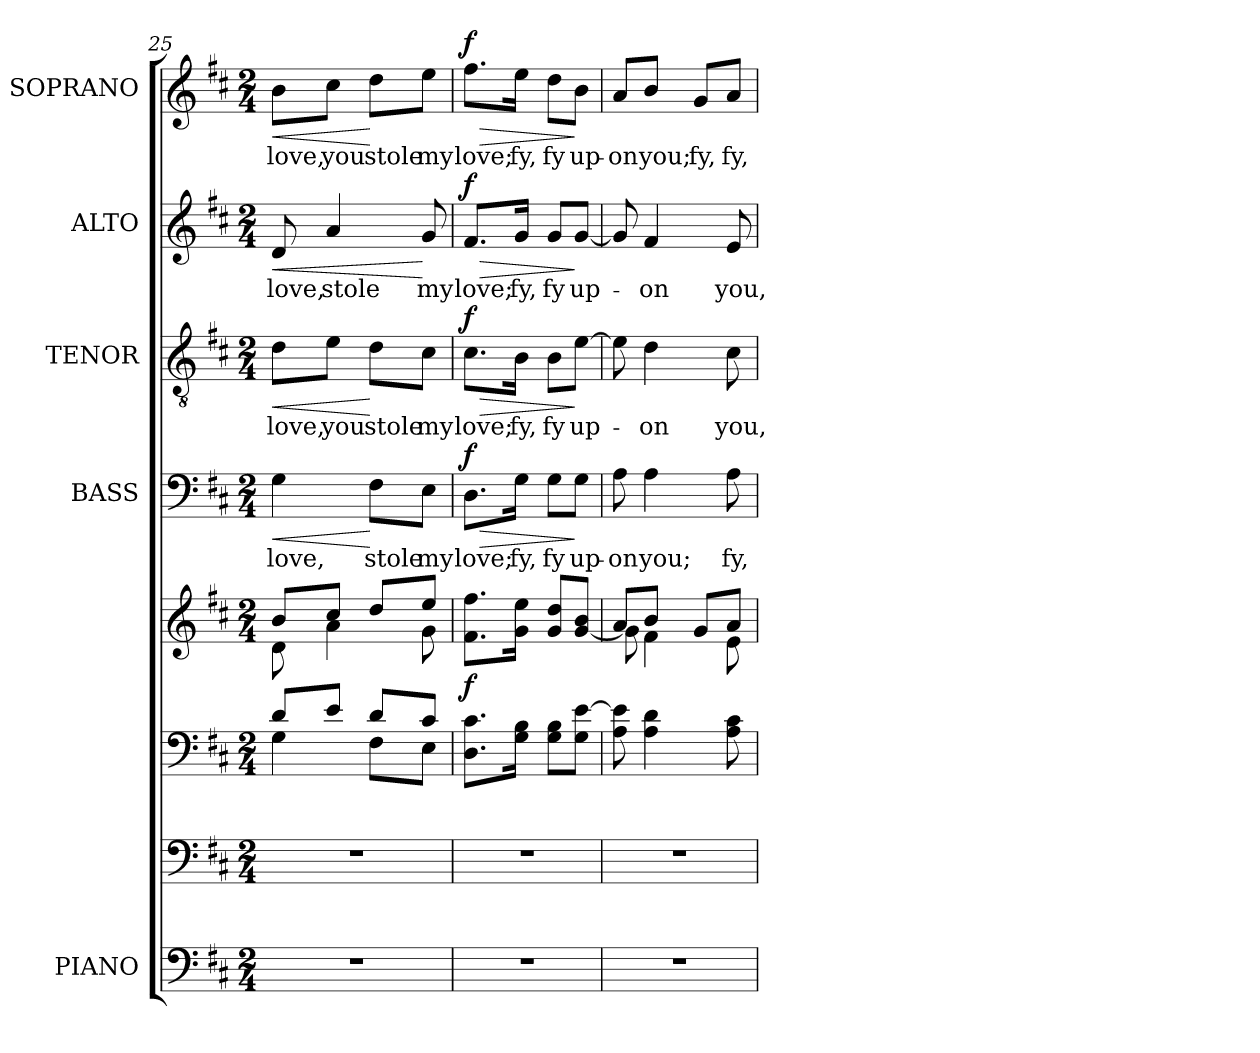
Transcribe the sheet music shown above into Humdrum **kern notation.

**kern	**kern	**kern	**kern	**dynam	**kern	**text	**dynam	**kern	**text	**dynam	**kern	**text	**dynam	**kern	**text	**dynam
*part5	*part5	*part5	*part5	*part5	*part4	*part4	*part4	*part3	*part3	*part3	*part2	*part2	*part2	*part1	*part1	*part1
*staff8	*staff7	*staff6	*staff5	*staff5/6/7/8	*staff4	*staff4	*staff4	*staff3	*staff3	*staff3	*staff2	*staff2	*staff2	*staff1	*staff1	*staff1
*I"PIANO	*	*	*	*	*I"BASS	*	*	*I"TENOR	*	*	*I"ALTO	*	*	*I"SOPRANO	*	*
*I'Pno.	*	*	*	*	*I'B.	*	*	*I'T.	*	*	*I'A.	*	*	*I'S.	*	*
*clefF4	*clefF4	*clefF4	*clefG2	*	*clefF4	*	*	*clefGv2	*	*	*clefG2	*	*	*clefG2	*	*
*	*	*	*	*	*	*	*	*ITrd7c12	*	*	*	*	*	*	*	*
*k[f#c#]	*k[f#c#]	*k[f#c#]	*k[f#c#]	*	*k[f#c#]	*	*	*k[f#c#]	*	*	*k[f#c#]	*	*	*k[f#c#]	*	*
*D:	*D:	*D:	*D:	*	*D:	*	*	*D:	*	*	*D:	*	*	*D:	*	*
*M2/4	*M2/4	*M2/4	*M2/4	*	*M2/4	*	*	*M2/4	*	*	*M2/4	*	*	*M2/4	*	*
=25	=25	=25	=25	=25	=25	=25	=25	=25	=25	=25	=25	=25	=25	=25	=25	=25
!LO:N:vis=1	!LO:N:vis=1	!	!	!	!	!	!	!	!	!	!	!	!	!	!	!
*	*	*^	*^	*	*	*	*	*	*	*	*	*	*	*	*	*
!	!	!	!	!	!	!	!	!LO:LY:b:color=#000000	!LO:HP:b	!	!	!	!	!	!	!	!	!
!	!	!	!	!	!	!	!	!	!	!	!LO:LY:b:color=#000000	!LO:HP:b	!	!	!	!	!	!
!	!	!	!	!	!	!	!	!	!	!	!	!	!	!LO:LY:b:color=#000000	!LO:HP:b	!	!	!
!	!	!	!	!	!	!	!	!	!	!	!	!	!	!	!	!	!LO:LY:b:color=#000000	!LO:HP:b
2r	2r	8di/L	4Gi\	8bi/L	8di\	.	4Gi\	love,	<	8Di\L	love,	<	8di/	love,	<	8bi\L	love,	<
!	!	!	!	!	!	!	!	!	!	!	!LO:LY:b:color=#000000	!	!	!	!	!	!	!
!	!	!	!	!	!	!	!	!	!	!	!	!	!	!LO:LY:b:color=#000000	!	!	!	!
!	!	!	!	!	!	!	!	!	!	!	!	!	!	!	!	!	!LO:LY:b:color=#000000	!
.	.	8ei/J	.	8cc#i/J	4ai\	.	.	.	.	8Ei\J	you	.	4ai/	stole	.	8cc#i\J	you	.
!	!	!	!	!	!	!	!	!LO:LY:b:color=#000000	!	!	!	!	!	!	!	!	!	!
!	!	!	!	!	!	!	!	!	!	!	!LO:LY:b:color=#000000	!	!	!	!	!	!	!
!	!	!	!	!	!	!	!	!	!	!	!	!	!	!	!	!	!LO:LY:b:color=#000000	!
.	.	8di/L	8F#i\L	8ddi/L	.	.	8F#i\L	stole	[	8Di\L	stole	[	.	.	.	8ddi\L	stole	[
!	!	!	!	!	!	!	!	!LO:LY:b:color=#000000	!	!	!	!	!	!	!	!	!	!
!	!	!	!	!	!	!	!	!	!	!	!LO:LY:b:color=#000000	!	!	!	!	!	!	!
!	!	!	!	!	!	!	!	!	!	!	!	!	!	!LO:LY:b:color=#000000	!	!	!	!
!	!	!	!	!	!	!	!	!	!	!	!	!	!	!	!	!	!LO:LY:b:color=#000000	!
.	.	8c#i/J	8Ei\J	8eei/J	8gi\	.	8Ei\J	my	.	8C#i\J	my	.	8gi/	my	[	8eei\J	my	.
=26	=26	=26	=26	=26	=26	=26	=26	=26	=26	=26	=26	=26	=26	=26	=26	=26	=26	=26
!LO:N:vis=1	!LO:N:vis=1	!	!	!	!	!	!	!	!	!	!	!	!	!	!	!	!	!
*	*	*v	*v	*	*	*	*	*	*	*	*	*	*	*	*	*	*	*
*	*	*	*v	*v	*	*	*	*	*	*	*	*	*	*	*	*	*
*	*	*^	*^	*	*	*	*	*	*	*	*	*	*	*	*	*
!	!	!	!	!	!	!	!	!LO:LY:b:color=#000000	!LO:HP:b	!	!	!	!	!	!	!	!	!
*	*	*v	*v	*	*	*	*	*	*	*	*	*	*	*	*	*	*	*
*	*	*	*v	*v	*	*	*	*	*	*	*	*	*	*	*	*	*
*	*	*^	*^	*	*	*	*	*	*	*	*	*	*	*	*	*
!	!	!	!	!	!	!	!	!	!	!	!LO:LY:b:color=#000000	!LO:HP:b	!	!	!	!	!	!
*	*	*v	*v	*	*	*	*	*	*	*	*	*	*	*	*	*	*	*
*	*	*	*v	*v	*	*	*	*	*	*	*	*	*	*	*	*	*
*	*	*^	*^	*	*	*	*	*	*	*	*	*	*	*	*	*
!	!	!	!	!	!	!	!	!	!	!	!	!	!	!LO:LY:b:color=#000000	!LO:HP:b	!	!	!
*	*	*v	*v	*	*	*	*	*	*	*	*	*	*	*	*	*	*	*
*	*	*	*v	*v	*	*	*	*	*	*	*	*	*	*	*	*	*
*	*	*^	*^	*	*	*	*	*	*	*	*	*	*	*	*	*
!	!	!	!	!	!	!	!	!	!	!	!	!	!	!	!	!	!LO:LY:b:color=#000000	!LO:HP:b
*	*	*v	*v	*	*	*	*	*	*	*	*	*	*	*	*	*	*	*
*	*	*	*v	*v	*	*	*	*	*	*	*	*	*	*	*	*	*
2r	2r	8.Di\ 8.c#iL	8.f#i\ 8.ff#iL	f	8.Di\L	love;	> f	8.C#i\L	love;	> f	8.f#i/L	love;	> f	8.ff#i\L	love;	> f
!	!	!	!	!	!	!LO:LY:b:color=#000000	!	!	!	!	!	!	!	!	!	!
!	!	!	!	!	!	!	!	!	!LO:LY:b:color=#000000	!	!	!	!	!	!	!
!	!	!	!	!	!	!	!	!	!	!	!	!LO:LY:b:color=#000000	!	!	!	!
!	!	!	!	!	!	!	!	!	!	!	!	!	!	!	!LO:LY:b:color=#000000	!
.	.	16Gi\ 16BiJk	16gi\ 16eeiJk	.	16Gi\Jk	fy,	.	16BBi\Jk	fy,	.	16gi/Jk	fy,	.	16eei\Jk	fy,	.
!	!	!	!	!	!	!LO:LY:b:color=#000000	!	!	!	!	!	!	!	!	!	!
!	!	!	!	!	!	!	!	!	!LO:LY:b:color=#000000	!	!	!	!	!	!	!
!	!	!	!	!	!	!	!	!	!	!	!	!LO:LY:b:color=#000000	!	!	!	!
!	!	!	!	!	!	!	!	!	!	!	!	!	!	!	!LO:LY:b:color=#000000	!
.	.	8Gi\ 8BiL	8gi/ 8ddiL	.	8Gi\L	fy	.	8BBi\L	fy	.	8gi/L	fy	.	8ddi\L	fy	.
!	!	!	!	!	!	!LO:LY:b:color=#000000	!	!	!	!	!	!	!	!	!	!
!	!	!	!	!	!	!	!	!	!LO:LY:b:color=#000000	!	!	!	!	!	!	!
!	!	!	!	!	!	!	!	!	!	!	!	!LO:LY:b:color=#000000	!	!	!	!
!	!	!	!	!	!	!	!	!	!	!	!	!	!	!	!LO:LY:b:color=#000000	!
.	.	8Gi\ [8eiJ	[8gi/ 8biJ	.	8Gi\J	up-	]	[8Ei\J	up-	]	[8gi/J	up-	]	8bi\J	up-	]
=27	=27	=27	=27	=27	=27	=27	=27	=27	=27	=27	=27	=27	=27	=27	=27	=27
!LO:N:vis=1	!LO:N:vis=1	!	!	!	!	!	!	!	!	!	!	!	!	!	!	!
*	*	*	*^	*	*	*	*	*	*	*	*	*	*	*	*	*
!	!	!	!	!	!	!	!LO:LY:b:color=#000000	!	!	!	!	!	!	!	!	!	!
!	!	!	!	!	!	!	!	!	!	!	!	!	!	!	!	!LO:LY:b:color=#000000	!
2r	2r	8Ai\ 8ei]	8ai/L	8gi\]	.	8Ai\	-on	.	8Ei\]	.	.	8gi/]	.	.	8ai/L	-on	.
!	!	!	!	!	!	!	!LO:LY:b:color=#000000	!	!	!	!	!	!	!	!	!	!
!	!	!	!	!	!	!	!	!	!	!LO:LY:b:color=#000000	!	!	!	!	!	!	!
!	!	!	!	!	!	!	!	!	!	!	!	!	!LO:LY:b:color=#000000	!	!	!	!
!	!	!	!	!	!	!	!	!	!	!	!	!	!	!	!	!LO:LY:b:color=#000000	!
.	.	4Ai\ 4di	8bi/J	4f#i\	.	4Ai\	you;	.	4Di\	-on	.	4f#i/	-on	.	8bi/J	you;	.
!	!	!	!	!	!	!	!	!	!	!	!	!	!	!	!	!LO:LY:b:color=#000000	!
.	.	.	8gi/L	.	.	.	.	.	.	.	.	.	.	.	8gi/L	fy,	.
!	!	!	!	!	!	!	!LO:LY:b:color=#000000	!	!	!	!	!	!	!	!	!	!
!	!	!	!	!	!	!	!	!	!	!LO:LY:b:color=#000000	!	!	!	!	!	!	!
!	!	!	!	!	!	!	!	!	!	!	!	!	!LO:LY:b:color=#000000	!	!	!	!
!	!	!	!	!	!	!	!	!	!	!	!	!	!	!	!	!LO:LY:b:color=#000000	!
.	.	8Ai\ 8c#i	8ai/J	8ei\	.	8Ai\	fy,	.	8C#i\	you,	.	8ei/	you,	.	8ai/J	fy,	.
*	*	*	*v	*v	*	*	*	*	*	*	*	*	*	*	*	*	*
=	=	=	=	=	=	=	=	=	=	=	=	=	=	=	=	=
*-	*-	*-	*-	*-	*-	*-	*-	*-	*-	*-	*-	*-	*-	*-	*-	*-
